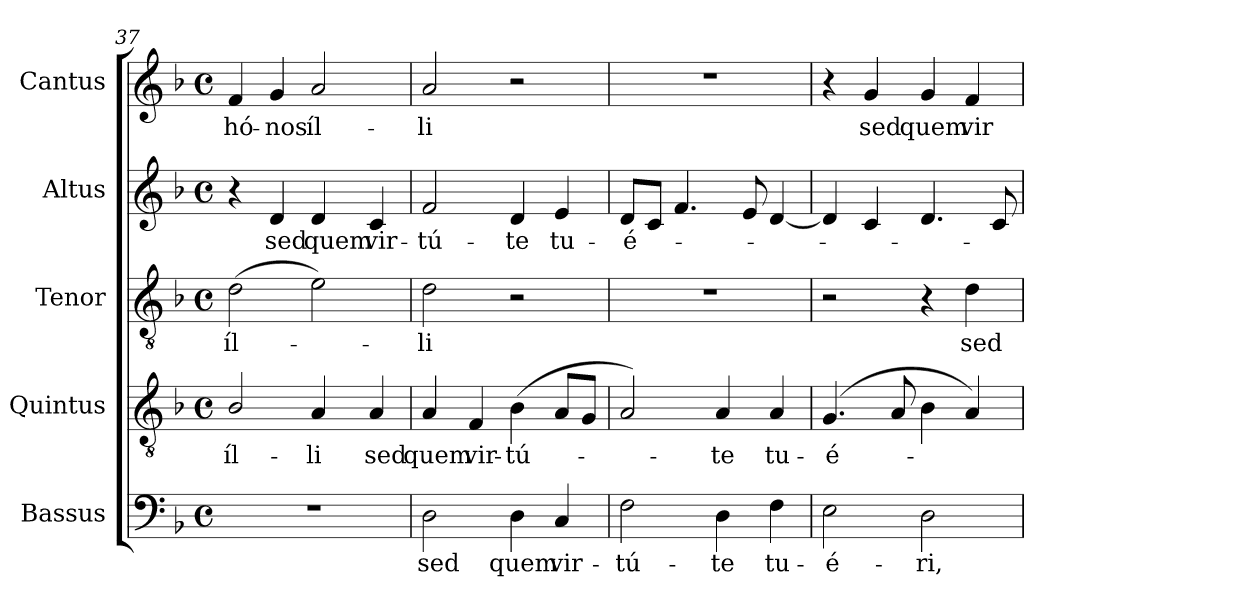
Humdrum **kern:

**kern	**text	**kern	**text	**kern	**text	**kern	**text	**kern	**text
*part5	*part5	*part4	*part4	*part3	*part3	*part2	*part2	*part1	*part1
*staff5	*staff5	*staff4	*staff4	*staff3	*staff3	*staff2	*staff2	*staff1	*staff1
*I"Bassus	*	*I"Quintus	*	*I"Tenor	*	*I"Altus	*	*I"Cantus	*
*I'Bass.	*	*	*	*I'Ten.	*	*I'Alt.	*	*I'Cant.	*
*clefF4	*	*clefGv2	*	*clefGv2	*	*clefG2	*	*clefG2	*
*	*	*ITrd7c12	*	*ITrd7c12	*	*	*	*	*
*k[b-]	*	*k[b-]	*	*k[b-]	*	*k[b-]	*	*k[b-]	*
*F:	*	*F:	*	*F:	*	*F:	*	*F:	*
*M4/4	*	*M4/4	*	*M4/4	*	*M4/4	*	*M4/4	*
*met(c)	*	*met(c)	*	*met(c)	*	*met(c)	*	*met(c)	*
=37	=37	=37	=37	=37	=37	=37	=37	=37	=37
!	!	!	!LO:LY:b:color=#000000	!	!	!	!	!	!
!	!	!	!	!	!LO:LY:b:color=#000000	!	!	!	!
!	!	!	!	!	!	!	!	!	!LO:LY:b:color=#000000
1r	.	2BB-i/	íl-	(2Di\	íl-	4r	.	4fi/	hó-
!	!	!	!	!	!	!	!LO:LY:b:color=#000000	!	!
!	!	!	!	!	!	!	!	!	!LO:LY:b:color=#000000
.	.	.	.	.	.	4di/	sed	4gi/	-nos
!	!	!	!LO:LY:b:color=#000000	!	!	!	!	!	!
!	!	!	!	!	!	!	!LO:LY:b:color=#000000	!	!
!	!	!	!	!	!	!	!	!	!LO:LY:b:color=#000000
.	.	4AAi/	-li	2Ei\)	.	4di/	quem	2ai/	íl-
!	!	!	!LO:LY:b:color=#000000	!	!	!	!	!	!
!	!	!	!	!	!	!	!LO:LY:b:color=#000000	!	!
.	.	4AAi/	sed	.	.	4ci/	vir-	.	.
=38	=38	=38	=38	=38	=38	=38	=38	=38	=38
!	!LO:LY:b:color=#000000	!	!	!	!	!	!	!	!
!	!	!	!LO:LY:b:color=#000000	!	!	!	!	!	!
!	!	!	!	!	!LO:LY:b:color=#000000	!	!	!	!
!	!	!	!	!	!	!	!LO:LY:b:color=#000000	!	!
!	!	!	!	!	!	!	!	!	!LO:LY:b:color=#000000
2Di\	sed	4AAi/	quem	2Di\	-li	2fi/	-tú-	2ai/	-li
!	!	!	!LO:LY:b:color=#000000	!	!	!	!	!	!
.	.	4FFi/	vir-	.	.	.	.	.	.
!	!LO:LY:b:color=#000000	!	!	!	!	!	!	!	!
!	!	!	!LO:LY:b:color=#000000	!	!	!	!	!	!
!	!	!	!	!	!	!	!LO:LY:b:color=#000000	!	!
4Di\	quem	(4BB-i\	-tú-	2r	.	4di/	-te	2r	.
!	!LO:LY:b:color=#000000	!	!	!	!	!	!	!	!
!	!	!	!	!	!	!	!LO:LY:b:color=#000000	!	!
4Ci/	vir-	8AAi/L	.	.	.	4ei/	tu-	.	.
.	.	8GGi/J	.	.	.	.	.	.	.
=39	=39	=39	=39	=39	=39	=39	=39	=39	=39
!	!LO:LY:b:color=#000000	!	!	!	!	!	!	!	!
!	!	!	!	!	!	!	!LO:LY:b:color=#000000	!	!
2Fi\	-tú-	2AAi/)	.	1r	.	8di/L	-é-	1r	.
.	.	.	.	.	.	8ci/J	.	.	.
.	.	.	.	.	.	4.fi/	.	.	.
!	!LO:LY:b:color=#000000	!	!	!	!	!	!	!	!
!	!	!	!LO:LY:b:color=#000000	!	!	!	!	!	!
4Di\	-te	4AAi/	-te	.	.	.	.	.	.
.	.	.	.	.	.	8ei/	.	.	.
!	!LO:LY:b:color=#000000	!	!	!	!	!	!	!	!
!	!	!	!LO:LY:b:color=#000000	!	!	!	!	!	!
4Fi\	tu-	4AAi/	tu-	.	.	[4di/	.	.	.
!!LO:LB:g=z
=40	=40	=40	=40	=40	=40	=40	=40	=40	=40
!	!LO:LY:b:color=#000000	!	!	!	!	!	!	!	!
!	!	!	!LO:LY:b:color=#000000	!	!	!	!	!	!
2Ei\	-é-	(4.GGi/	-é-	2r	.	4di/]	.	4r	.
!	!	!	!	!	!	!	!	!	!LO:LY:b:color=#000000
.	.	.	.	.	.	4ci/	.	4gi/	sed
.	.	8AAi/	.	.	.	.	.	.	.
!	!LO:LY:b:color=#000000	!	!	!	!	!	!	!	!
!	!	!	!	!	!	!	!	!	!LO:LY:b:color=#000000
2Di\	-ri,	4BB-i\	.	4r	.	4.di/	.	4gi/	quem
!	!	!	!	!	!LO:LY:b:color=#000000	!	!	!	!
!	!	!	!	!	!	!	!	!	!LO:LY:b:color=#000000
.	.	4AAi/)	.	4Di\	sed	.	.	4fi/	vir-
.	.	.	.	.	.	8ci/	.	.	.
=	=	=	=	=	=	=	=	=	=
*-	*-	*-	*-	*-	*-	*-	*-	*-	*-
